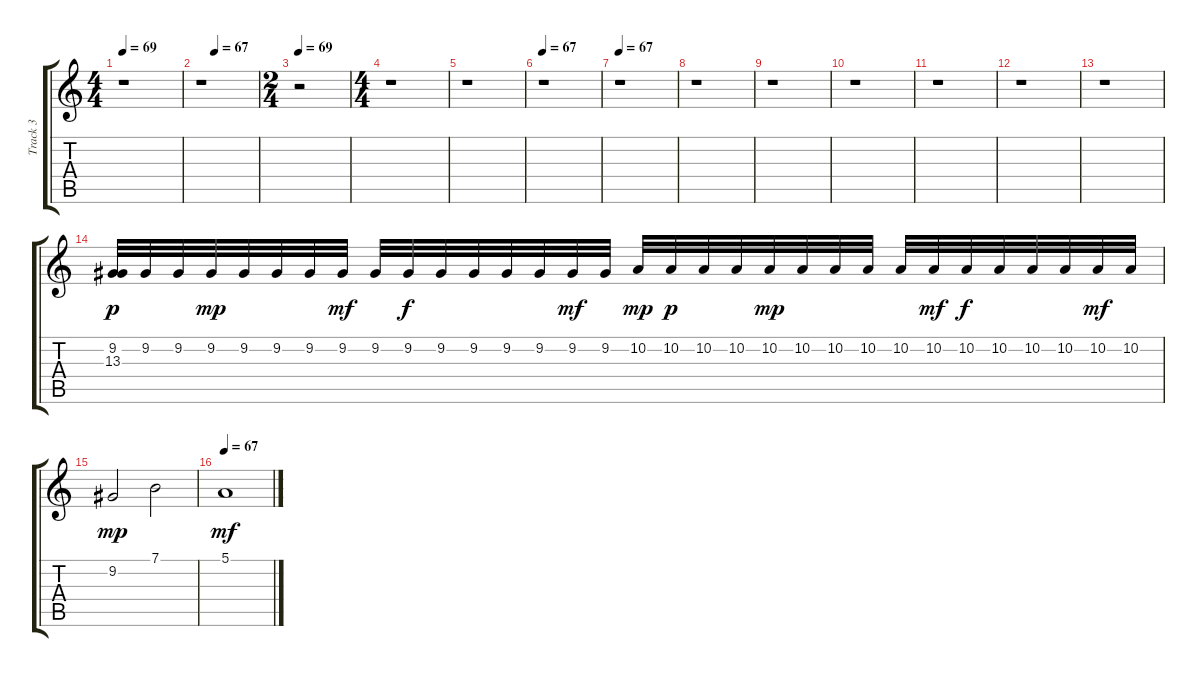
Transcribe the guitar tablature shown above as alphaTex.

\track ("Track 3" "Track 3") {instrument stringensemble2}
\staff {score tabs}
\tuning (E4 B3 G3 D3 A2 E2) {hide}
\ts (4 4)
\tempo 69
\clef g2
\ks c
r.1{dy mp} |
\tempo (67 0.25)
r.1 |
\ts (2 4)
\tempo 69
r.2 |
\ts (4 4)
r.1 |
r.1 |
\tempo 67
r.1 |
\tempo 67
r.1 |
r.1 |
r.1 |
r.1 |
r.1 |
r.1 |
r.1 |
(9.2 13.3).32{dy p} 9.2.32{instrument stringensemble1} 9.2.32 9.2.32{dy mp} 9.2.32 9.2.32 9.2.32 9.2.32{dy mf} 9.2.32 9.2.32{dy f} 9.2.32 9.2.32 9.2.32 9.2.32 9.2.32{dy mf} 9.2.32 10.2.32{dy mp} 10.2.32{dy p} 10.2.32 10.2.32 10.2.32{dy mp} 10.2.32 10.2.32 10.2.32 10.2.32 10.2.32{dy mf} 10.2.32{dy f} 10.2.32 10.2.32 10.2.32 10.2.32{dy mf} 10.2.32 |
9.2.2{dy mp instrument stringensemble2} 7.1.2 |
\tempo 67
5.1.1{dy mf}
